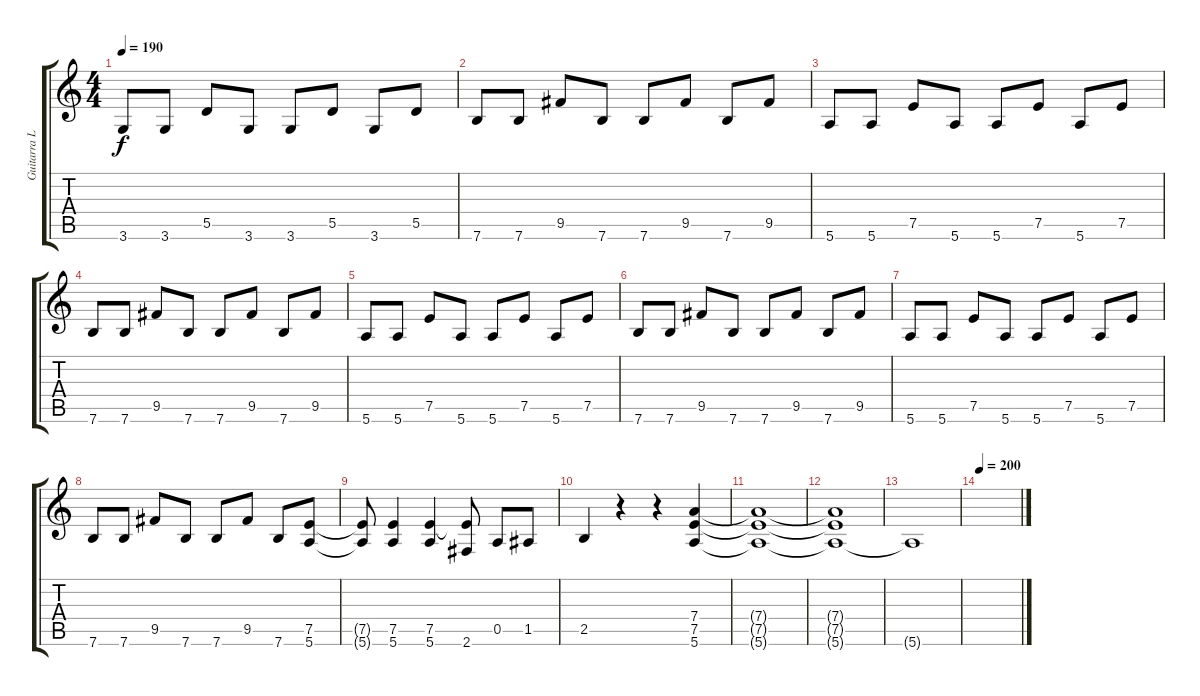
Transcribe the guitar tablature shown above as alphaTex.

\track ("Guitarra Líder" "Guitarra L") {instrument distortionguitar}
\staff {score tabs}
\tuning (E4 B3 G3 D3 A2 E2) {hide}
\ts (4 4)
\tempo 190
\clef g2
\ks c
3.6.8{dy f} 3.6.8 5.5.8 3.6.8 3.6.8 5.5.8 3.6.8 5.5.8 |
7.6.8 7.6.8 9.5.8 7.6.8 7.6.8 9.5.8 7.6.8 9.5.8 |
5.6.8 5.6.8 7.5.8 5.6.8 5.6.8 7.5.8 5.6.8 7.5.8 |
7.6.8 7.6.8 9.5.8 7.6.8 7.6.8 9.5.8 7.6.8 9.5.8 |
5.6.8 5.6.8 7.5.8 5.6.8 5.6.8 7.5.8 5.6.8 7.5.8 |
7.6.8 7.6.8 9.5.8 7.6.8 7.6.8 9.5.8 7.6.8 9.5.8 |
5.6.8 5.6.8 7.5.8 5.6.8 5.6.8 7.5.8 5.6.8 7.5.8 |
7.6.8 7.6.8 9.5.8 7.6.8 7.6.8 9.5.8 7.6.8 (7.5 5.6).8 |
(7.5{t} 5.6{t}).8 (7.5 5.6).4 (7.5 5.6).4 (7.5{t} 2.6).8 0.5.8 1.5.8 |
2.5.4 r.4 r.4 (7.4 7.5 5.6).4 |
(7.4{t} 7.5{t} 5.6{t}).1{volume 4} |
(7.4{t} 7.5{t} 5.6{t}).1 |
5.6{t}.1 |
\tempo 200
